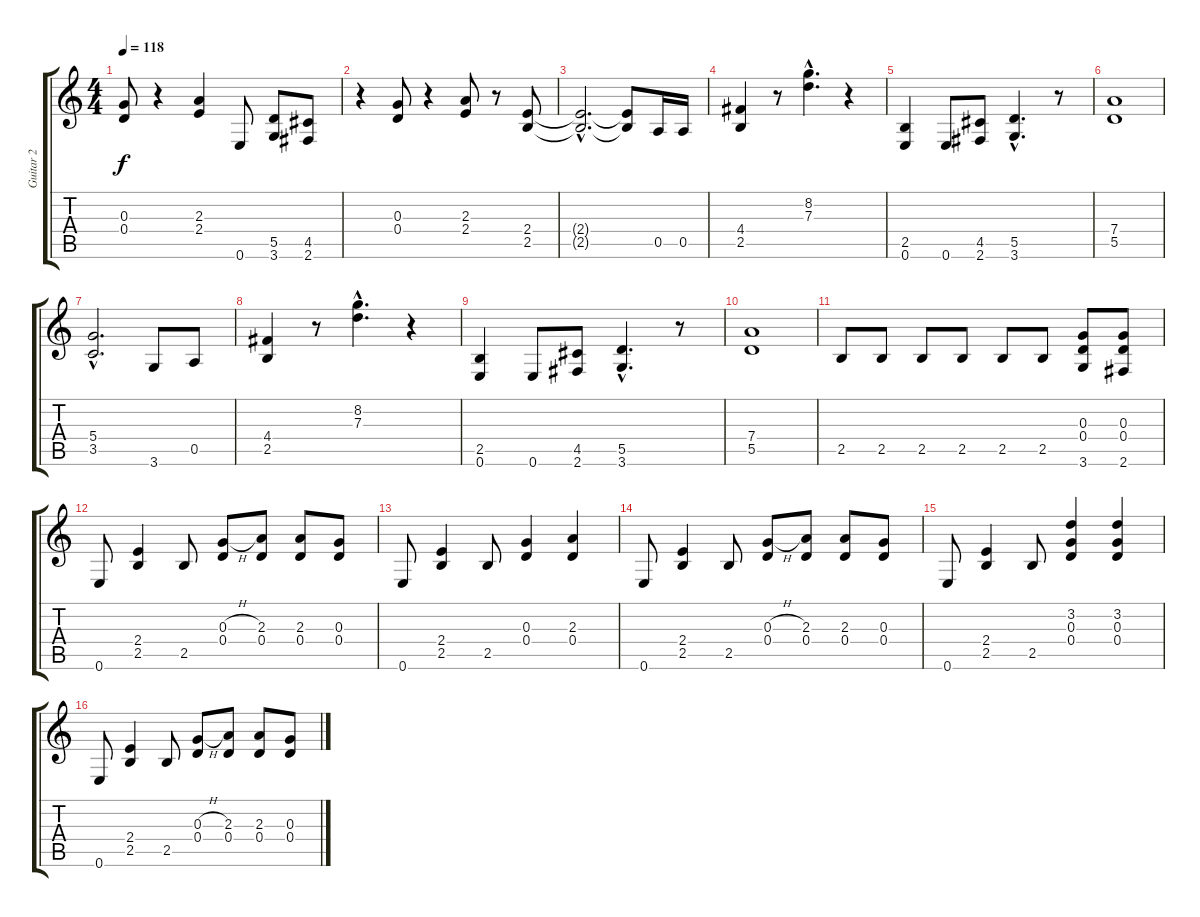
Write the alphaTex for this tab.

\track ("Guitar 2" "Guitar 2") {instrument overdrivenguitar}
\staff {score tabs}
\tuning (E4 B3 G3 D3 A2 E2) {hide}
\ts (4 4)
\tempo 118
\clef g2
\ks c
(0.3 0.4).8{dy f} r.4 (2.3 2.4).4 0.6.8 (5.5 3.6).8 (4.5 2.6).8 |
r.4 (0.3 0.4).8 r.4 (2.3 2.4).8 r.8 (2.4 2.5).8 |
(2.4{hac t} 2.5{hac t}).2{d} (2.4{t} 2.5{t}).8 0.5.16 0.5.16 |
(4.4 2.5).4 r.8 (8.2{hac} 7.3{hac}).4{d} r.4 |
(2.5 0.6).4 0.6.8 (4.5 2.6).8 (5.5{hac} 3.6{hac}).4{d} r.8 |
(7.4 5.5).1 |
(5.4{hac} 3.5{hac}).2{d} 3.6.8 0.5.8 |
(4.4 2.5).4 r.8 (8.2{hac} 7.3{hac}).4{d} r.4 |
(2.5 0.6).4 0.6.8 (4.5 2.6).8 (5.5{hac} 3.6{hac}).4{d} r.8 |
(7.4 5.5).1 |
2.5.8 2.5.8 2.5.8 2.5.8 2.5.8 2.5.8 (0.3 0.4 3.6).8 (0.3 0.4 2.6).8 |
0.6.8 (2.4 2.5).4 2.5.8 (0.3{h} 0.4).8 (2.3 0.4).8 (2.3 0.4).8 (0.3 0.4).8 |
0.6.8 (2.4 2.5).4 2.5.8 (0.3 0.4).4 (2.3 0.4).4 |
0.6.8 (2.4 2.5).4 2.5.8 (0.3{h} 0.4).8 (2.3 0.4).8 (2.3 0.4).8 (0.3 0.4).8 |
0.6.8 (2.4 2.5).4 2.5.8 (3.2 0.3 0.4).4 (3.2 0.3 0.4).4 |
0.6.8 (2.4 2.5).4 2.5.8 (0.3{h} 0.4).8 (2.3 0.4).8 (2.3 0.4).8 (0.3 0.4).8
